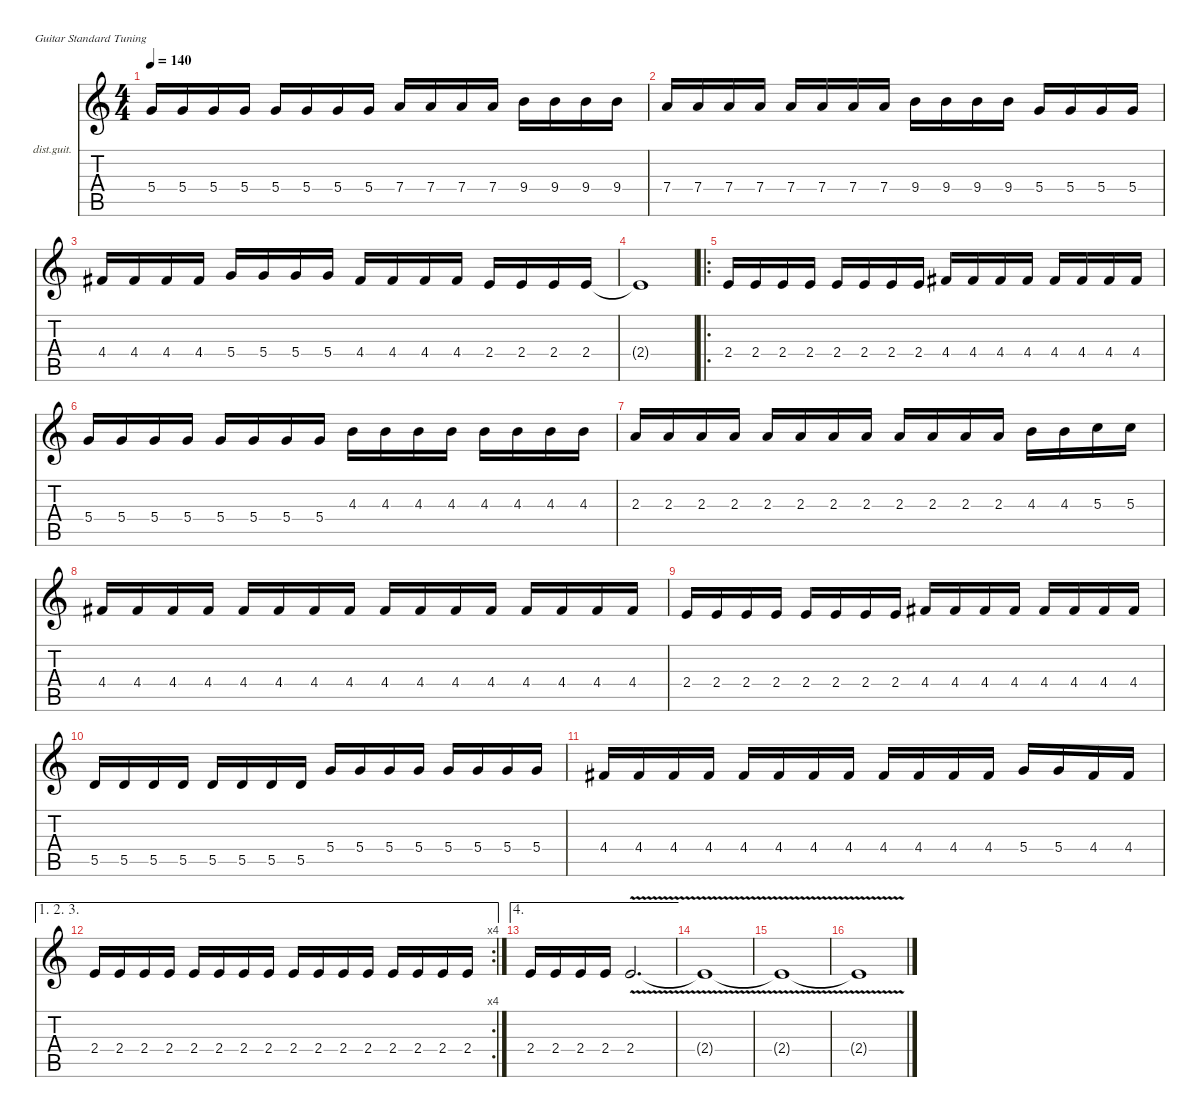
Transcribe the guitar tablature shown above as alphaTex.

\defaultSystemsLayout 4
\hideDynamics
\bracketExtendMode nobrackets
\firstSystemTrackNameOrientation horizontal
\otherSystemsTrackNameOrientation horizontal
\track ("Lead Guitar" "dist.guit.") {instrument distortionguitar}
\staff {score tabs}
\tuning (E4 B3 G3 D3 A2 E2)
\ts (4 4)
\tempo 140
\clef g2
\ks c
5.4.16{dy mf} 5.4.16 5.4.16 5.4.16 5.4.16 5.4.16 5.4.16 5.4.16 7.4.16 7.4.16 7.4.16 7.4.16 9.4.16 9.4.16 9.4.16 9.4.16 |
7.4.16 7.4.16 7.4.16 7.4.16 7.4.16 7.4.16 7.4.16 7.4.16 9.4.16 9.4.16 9.4.16 9.4.16 5.4.16 5.4.16 5.4.16 5.4.16 |
4.4{acc #}.16 4.4{acc #}.16 4.4{acc #}.16 4.4{acc #}.16 5.4.16 5.4.16 5.4.16 5.4.16 4.4{acc #}.16 4.4{acc #}.16 4.4{acc #}.16 4.4{acc #}.16 2.4.16 2.4.16 2.4.16 2.4.16 |
2.4{t}.1 |
\ro
2.4.16 2.4.16 2.4.16 2.4.16 2.4.16 2.4.16 2.4.16 2.4.16 4.4{acc #}.16 4.4{acc #}.16 4.4{acc #}.16 4.4{acc #}.16 4.4{acc #}.16 4.4{acc #}.16 4.4{acc #}.16 4.4{acc #}.16 |
5.4.16 5.4.16 5.4.16 5.4.16 5.4.16 5.4.16 5.4.16 5.4.16 4.3.16 4.3.16 4.3.16 4.3.16 4.3.16 4.3.16 4.3.16 4.3.16 |
2.3.16 2.3.16 2.3.16 2.3.16 2.3.16 2.3.16 2.3.16 2.3.16 2.3.16 2.3.16 2.3.16 2.3.16 4.3.16 4.3.16 5.3.16 5.3.16 |
4.4{acc #}.16 4.4{acc #}.16 4.4{acc #}.16 4.4{acc #}.16 4.4{acc #}.16 4.4{acc #}.16 4.4{acc #}.16 4.4{acc #}.16 4.4{acc #}.16 4.4{acc #}.16 4.4{acc #}.16 4.4{acc #}.16 4.4{acc #}.16 4.4{acc #}.16 4.4{acc #}.16 4.4{acc #}.16 |
2.4.16 2.4.16 2.4.16 2.4.16 2.4.16 2.4.16 2.4.16 2.4.16 4.4{acc #}.16 4.4{acc #}.16 4.4{acc #}.16 4.4{acc #}.16 4.4{acc #}.16 4.4{acc #}.16 4.4{acc #}.16 4.4{acc #}.16 |
5.5.16 5.5.16 5.5.16 5.5.16 5.5.16 5.5.16 5.5.16 5.5.16 5.4.16 5.4.16 5.4.16 5.4.16 5.4.16 5.4.16 5.4.16 5.4.16 |
4.4{acc #}.16 4.4{acc #}.16 4.4{acc #}.16 4.4{acc #}.16 4.4{acc #}.16 4.4{acc #}.16 4.4{acc #}.16 4.4{acc #}.16 4.4{acc #}.16 4.4{acc #}.16 4.4{acc #}.16 4.4{acc #}.16 5.4.16 5.4.16 4.4{acc #}.16 4.4{acc #}.16 |
\ae (1 2 3)
\rc 4
2.4.16 2.4.16 2.4.16 2.4.16 2.4.16 2.4.16 2.4.16 2.4.16 2.4.16 2.4.16 2.4.16 2.4.16 2.4.16 2.4.16 2.4.16 2.4.16 |
\ae 4
2.4.16 2.4.16 2.4.16 2.4.16 2.4{v}.2{d} |
2.4{v t}.1 |
2.4{v t}.1 |
2.4{v t}.1
